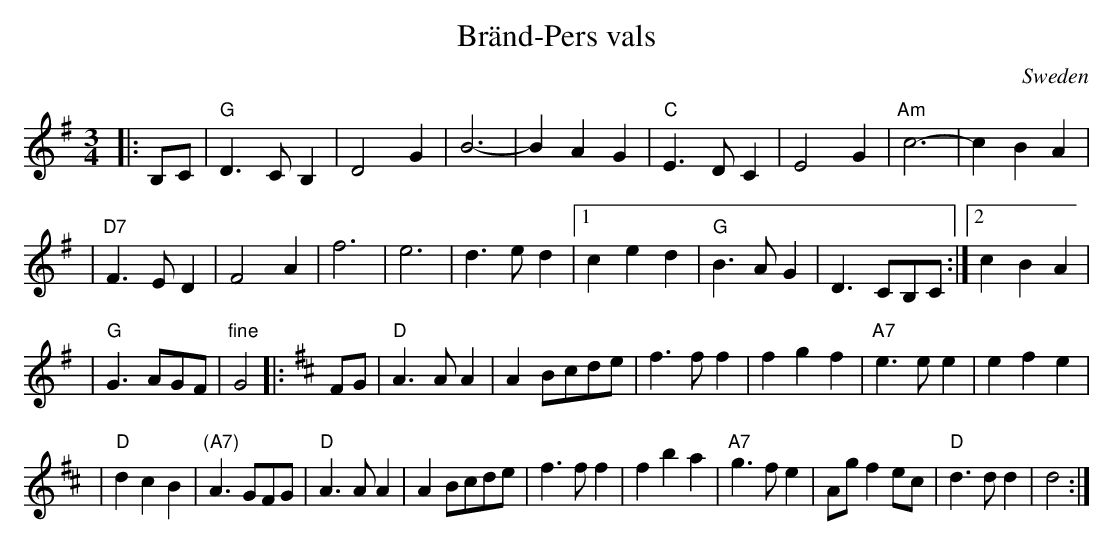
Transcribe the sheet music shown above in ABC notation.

X:1
T: Br\"and-Pers vals
O: Sweden
M: 3/4
L: 1/4
K: G
|: B,/C/ \
| "G"D>CB, | D2G | B3- | BAG | "C"E>DC | E2G | "Am"c3- | cBA |
| "D7"F>ED | F2A | f3 | e3 | d>ed |1 ced | "G"B>AG | D>CB,/C/ :|2 cBA |
| "G"G>AG/F/ | "fine"G2 |: [K:D] F/G/ | "D"A>AA | AB/c/d/e/ | f>ff | fgf | "A7"e>ee | efe |
| "D"dcB | "(A7)"A>GF/G/ | "D"A>AA | AB/c/d/e/ | f>ff | fba | "A7"g>fe | A/g/fe/c/ | "D"d>dd | d2 :|
